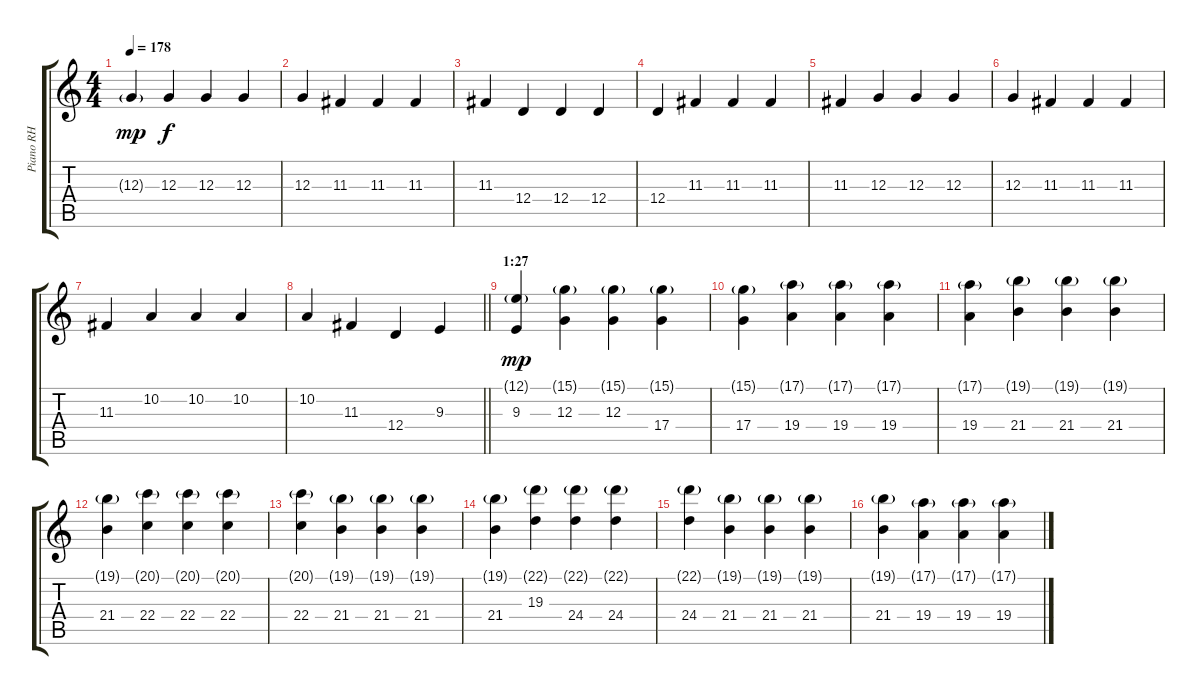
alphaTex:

\track ("Piano RH" "Piano RH") {instrument acousticgrandpiano}
\staff {score tabs}
\tuning (E4 B3 G3 D3 A2 E2) {hide}
\ts (4 4)
\tempo 178
\clef g2
\ks c
12.3{g}.4{dy mp} 12.3.4{dy f} 12.3.4 12.3.4 |
12.3.4 11.3.4 11.3.4 11.3.4 |
11.3.4 12.4.4 12.4.4 12.4.4 |
12.4.4 11.3.4 11.3.4 11.3.4 |
11.3.4 12.3.4 12.3.4 12.3.4 |
12.3.4 11.3.4 11.3.4 11.3.4 |
11.3.4 10.2.4 10.2.4 10.2.4 |
\barLineRight lightlight
10.2.4 11.3.4 12.4.4 9.3.4 |
\section ("" "1:27")
(12.1{g} 9.3).4{dy mp} (15.1{g} 12.3).4 (15.1{g} 12.3).4 (15.1{g} 17.4).4 |
(15.1{g} 17.4).4 (17.1{g} 19.4).4 (17.1{g} 19.4).4 (17.1{g} 19.4).4 |
(17.1{g} 19.4).4 (19.1{g} 21.4).4 (19.1{g} 21.4).4 (19.1{g} 21.4).4 |
(19.1{g} 21.4).4 (20.1{g} 22.4).4 (20.1{g} 22.4).4 (20.1{g} 22.4).4 |
(20.1{g} 22.4).4 (19.1{g} 21.4).4 (19.1{g} 21.4).4 (19.1{g} 21.4).4 |
(19.1{g} 21.4).4 (22.1{g} 19.3).4 (22.1{g} 24.4).4 (22.1{g} 24.4).4 |
(22.1{g} 24.4).4 (19.1{g} 21.4).4 (19.1{g} 21.4).4 (19.1{g} 21.4).4 |
(19.1{g} 21.4).4 (17.1{g} 19.4).4 (17.1{g} 19.4).4 (17.1{g} 19.4).4
